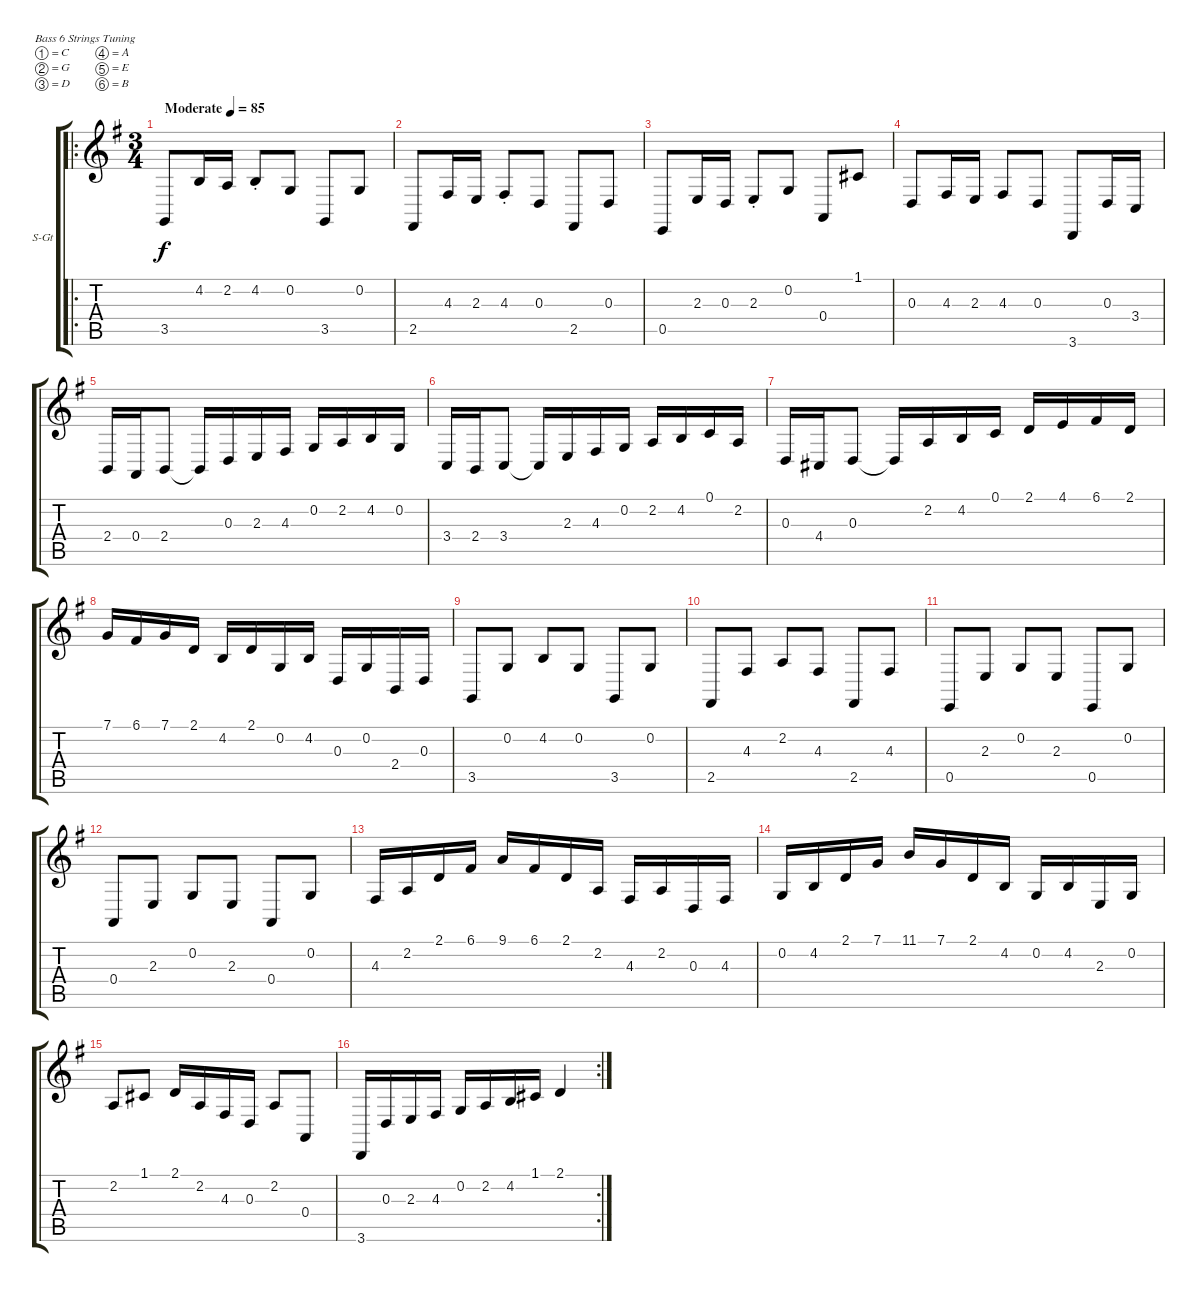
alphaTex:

\bracketExtendMode groupsimilarinstruments
\firstSystemTrackNameOrientation horizontal
\otherSystemsTrackNameOrientation horizontal
\track ("Mano Izquierda (Fa)" "S-Gt") {instrument harpsichord}
\staff {score tabs}
\tuning (C3 G2 D2 A1 E1 B0)
\displaytranspose 12
\ro
\ts (3 4)
\beaming (8 2 2 2)
\tempo (85 "Moderate")
\clef g2
\ks g
3.5.8{dy f instrument harpsichord} 4.2.16 2.2.16 4.2{st}.8 0.2.8 3.5.8 0.2.8 |
2.5.8 4.3.16 2.3.16 4.3{st}.8 0.3.8 2.5.8 0.3.8 |
0.5.8 2.3.16 0.3.16 2.3{st}.8 0.2.8 0.4.8 1.1.8 |
0.3.8 4.3.16 2.3.16 4.3.8 0.3.8 3.6.8 0.3.16 3.4.16 |
2.4.16 0.4.16 2.4.8 2.4{t}.16 0.3.16 2.3.16 4.3.16 0.2.16 2.2.16 4.2.16 0.2.16 |
3.4.16 2.4.16 3.4.8 3.4{t}.16 2.3.16 4.3.16 0.2.16 2.2.16 4.2.16 0.1.16 2.2.16 |
0.3.16 4.4.16 0.3.8 0.3{t}.16 2.2.16 4.2.16 0.1.16 2.1.16 4.1.16 6.1.16 2.1.16 |
7.1.16 6.1.16 7.1.16 2.1.16 4.2.16 2.1.16 0.2.16 4.2.16 0.3.16 0.2.16 2.4.16 0.3.16 |
3.5.8 0.2.8 4.2.8 0.2.8 3.5.8 0.2.8 |
2.5.8 4.3.8 2.2.8 4.3.8 2.5.8 4.3.8 |
0.5.8 2.3.8 0.2.8 2.3.8 0.5.8 0.2.8 |
0.4.8 2.3.8 0.2.8 2.3.8 0.4.8 0.2.8 |
4.3.16 2.2.16 2.1.16 6.1.16 9.1.16 6.1.16 2.1.16 2.2.16 4.3.16 2.2.16 0.3.16 4.3.16 |
0.2.16 4.2.16 2.1.16 7.1.16 11.1.16 7.1.16 2.1.16 4.2.16 0.2.16 4.2.16 2.3.16 0.2.16 |
2.2.8 1.1.8 2.1.16 2.2.16 4.3.16 0.3.16 2.2.8 0.4.8 |
\rc 2
3.6.16 0.3.16 2.3.16 4.3.16 0.2.16 2.2.16 4.2.16 1.1.16 2.1.4
